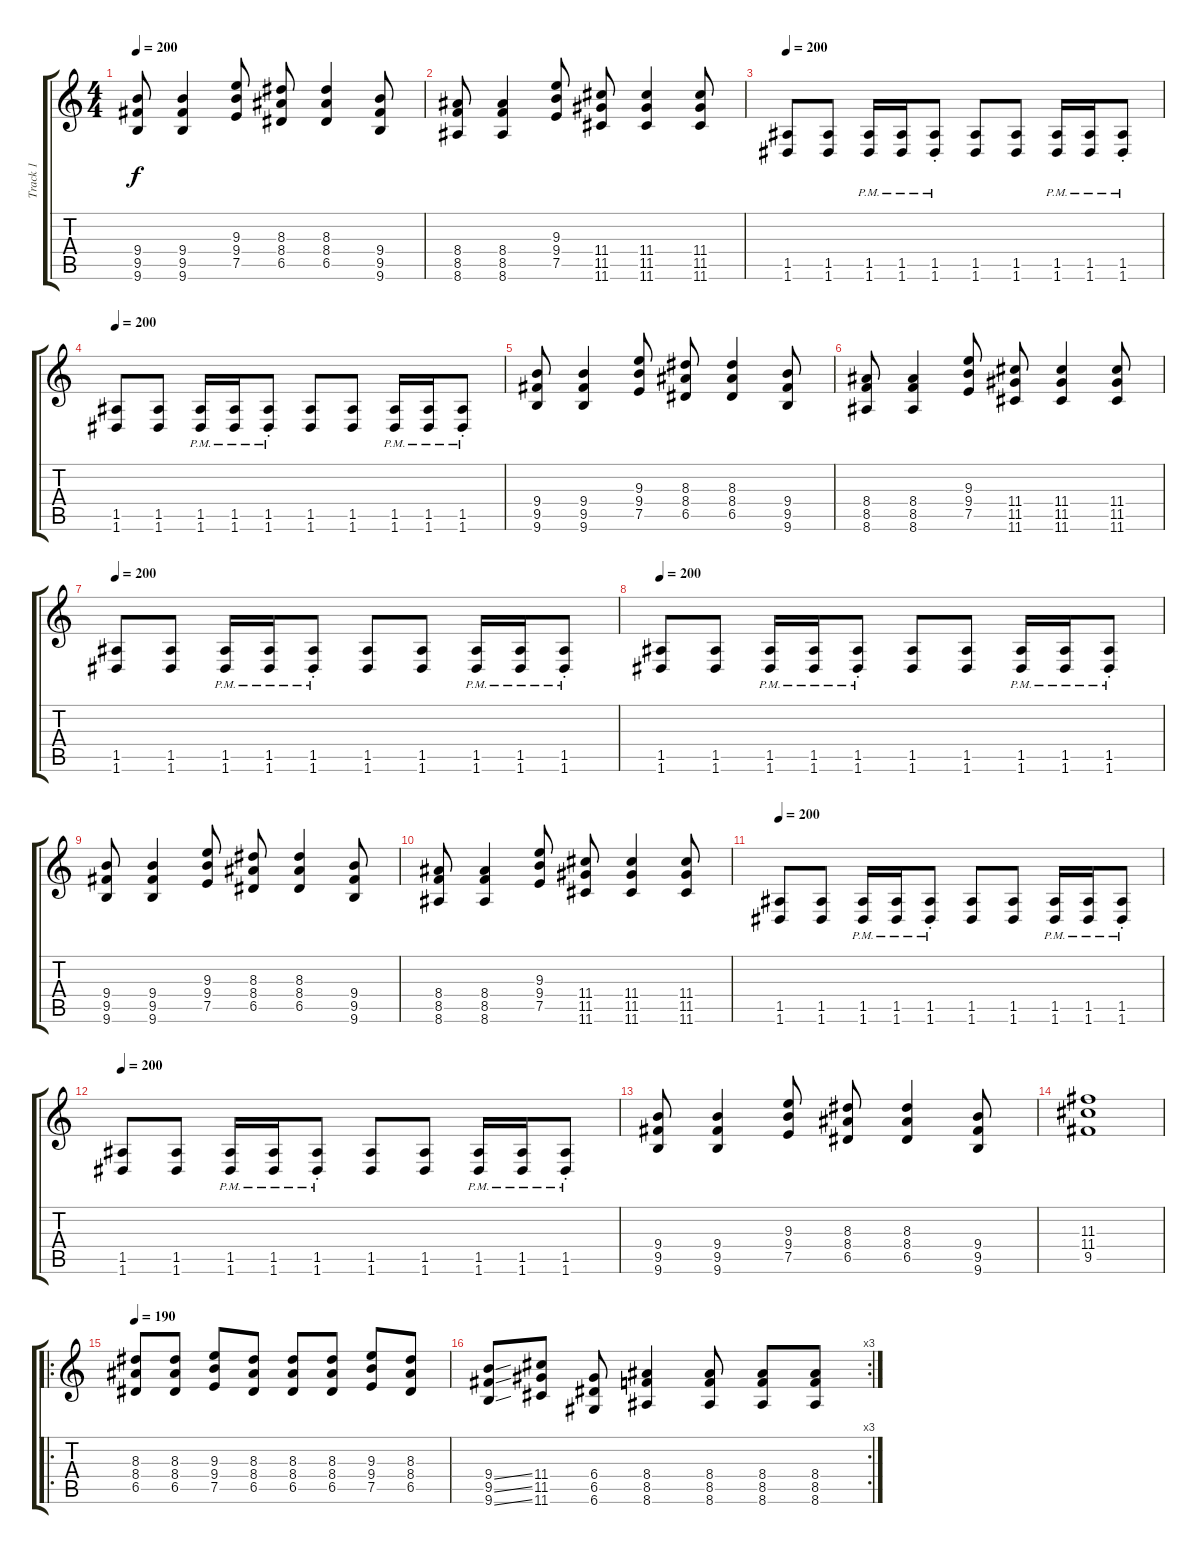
\track ("Track 1" "Track 1") {instrument distortionguitar}
\staff {score tabs}
\tuning (D4 B3 G3 D3 A2 D2) {hide}
\ts (4 4)
\tempo 200
\clef g2
\ks c
(9.4 9.5 9.6).8{dy f} (9.4 9.5 9.6).4 (9.3 9.4 7.5).8 (8.3 8.4 6.5).8 (8.3 8.4 6.5).4 (9.4 9.5 9.6).8 |
(8.4 8.5 8.6).8 (8.4 8.5 8.6).4 (9.3 9.4 7.5).8 (11.4 11.5 11.6).8 (11.4 11.5 11.6).4 (11.4 11.5 11.6).8 |
\tempo 200
(1.5 1.6).8 (1.5 1.6).8 (1.5{pm} 1.6{pm}).16 (1.5{pm} 1.6{pm}).16 (1.5{pm} 1.6{pm st}).8 (1.5 1.6).8 (1.5 1.6).8 (1.5{pm} 1.6{pm}).16 (1.5{pm} 1.6{pm}).16 (1.5{pm} 1.6{pm st}).8 |
\tempo 200
(1.5 1.6).8 (1.5 1.6).8 (1.5{pm} 1.6{pm}).16 (1.5{pm} 1.6{pm}).16 (1.5{pm st} 1.6{pm}).8 (1.5 1.6).8 (1.5 1.6).8 (1.5{pm} 1.6{pm}).16 (1.5{pm} 1.6{pm}).16 (1.5{pm st} 1.6{pm}).8 |
(9.4 9.5 9.6).8 (9.4 9.5 9.6).4 (9.3 9.4 7.5).8 (8.3 8.4 6.5).8 (8.3 8.4 6.5).4 (9.4 9.5 9.6).8 |
(8.4 8.5 8.6).8 (8.4 8.5 8.6).4 (9.3 9.4 7.5).8 (11.4 11.5 11.6).8 (11.4 11.5 11.6).4 (11.4 11.5 11.6).8 |
\tempo 200
(1.5 1.6).8 (1.5 1.6).8 (1.5{pm} 1.6{pm}).16 (1.5{pm} 1.6{pm}).16 (1.5{pm} 1.6{pm st}).8 (1.5 1.6).8 (1.5 1.6).8 (1.5{pm} 1.6{pm}).16 (1.5{pm} 1.6{pm}).16 (1.5{pm} 1.6{pm st}).8 |
\tempo 200
(1.5 1.6).8 (1.5 1.6).8 (1.5{pm} 1.6{pm}).16 (1.5{pm} 1.6{pm}).16 (1.5{pm st} 1.6{pm}).8 (1.5 1.6).8 (1.5 1.6).8 (1.5{pm} 1.6{pm}).16 (1.5{pm} 1.6{pm}).16 (1.5{pm st} 1.6{pm}).8 |
(9.4 9.5 9.6).8 (9.4 9.5 9.6).4 (9.3 9.4 7.5).8 (8.3 8.4 6.5).8 (8.3 8.4 6.5).4 (9.4 9.5 9.6).8 |
(8.4 8.5 8.6).8 (8.4 8.5 8.6).4 (9.3 9.4 7.5).8 (11.4 11.5 11.6).8 (11.4 11.5 11.6).4 (11.4 11.5 11.6).8 |
\tempo 200
(1.5 1.6).8 (1.5 1.6).8 (1.5{pm} 1.6{pm}).16 (1.5{pm} 1.6{pm}).16 (1.5{pm} 1.6{pm st}).8 (1.5 1.6).8 (1.5 1.6).8 (1.5{pm} 1.6{pm}).16 (1.5{pm} 1.6{pm}).16 (1.5{pm} 1.6{pm st}).8 |
\tempo 200
(1.5 1.6).8 (1.5 1.6).8 (1.5{pm} 1.6{pm}).16 (1.5{pm} 1.6{pm}).16 (1.5{pm st} 1.6{pm}).8 (1.5 1.6).8 (1.5 1.6).8 (1.5{pm} 1.6{pm}).16 (1.5{pm} 1.6{pm}).16 (1.5{pm st} 1.6{pm}).8 |
(9.4 9.5 9.6).8 (9.4 9.5 9.6).4 (9.3 9.4 7.5).8 (8.3 8.4 6.5).8 (8.3 8.4 6.5).4 (9.4 9.5 9.6).8 |
(11.3 11.4 9.5).1 |
\ro
\tempo 190
(8.3 8.4 6.5).8 (8.3 8.4 6.5).8 (9.3 9.4 7.5).8 (8.3 8.4 6.5).8 (8.3 8.4 6.5).8 (8.3 8.4 6.5).8 (9.3 9.4 7.5).8 (8.3 8.4 6.5).8 |
\rc 3
(9.4{ss} 9.5{ss} 9.6{ss}).8 (11.4 11.5 11.6).8 (6.4 6.5 6.6).8 (8.4 8.5 8.6).4 (8.4 8.5 8.6).8 (8.4 8.5 8.6).8 (8.4 8.5 8.6).8
